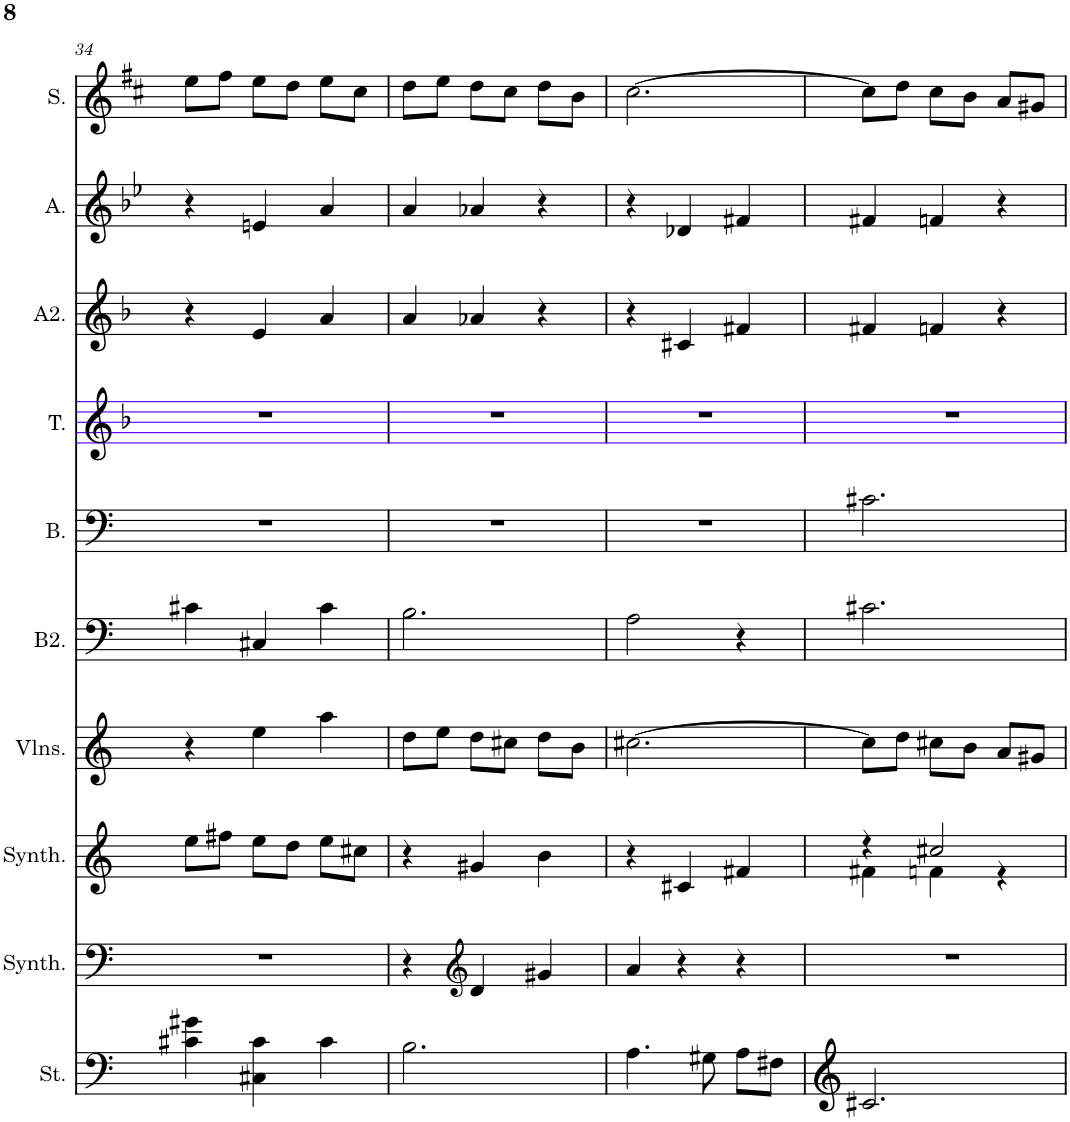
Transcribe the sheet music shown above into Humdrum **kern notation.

**kern	**kern	**kern	**kern	**kern	**kern	**kern	**kern	**kern	**kern
*part10	*part9	*part8	*part7	*part6	*part5	*part4	*part3	*part2	*part1
*staff10	*staff9	*staff8	*staff7	*staff6	*staff5	*staff4	*staff3	*staff2	*staff1
*I"Cordes, D'Bass/Strings, etc	*I"Synthétiseur d'instruments à cordes, Synth strings, etc	*I"Synthétiseur d'instruments à cordes, Synth strings 2	*I"Violons, 1st violins	*I"Basse 2	*I"Basse	*I"Tenor	*I"Alto 2	*I"Alto	*I"Soprano
*I'St.	*I'Synth.	*I'Synth.	*I'Vlns.	*I'B2.	*I'B.	*I'T.	*I'A2.	*I'A.	*I'S.
!!LO:PB:g=z
*clefF4	*clefG2	*clefG2	*clefG2	*clefF4	*clefF4	*clefG2	*clefG2	*clefG2	*clefG2
*k[]	*k[]	*k[]	*k[]	*k[]	*k[]	*k[b-]	*k[b-]	*k[b-e-]	*k[f#c#]
*M3/4	*M3/4	*M3/4	*M3/4	*M3/4	*M3/4	*M3/4	*M3/4	*M3/4	*M3/4
=34	=34	=34	=34	=34	=34	=34	=34	=34	=34
4c#X\ 4g#X\	2.r	8ee\L	4r	4c#X\	2.r	2.r	4r	4r	8ee\L
.	.	8ff#X\J	.	.	.	.	.	.	8ff#\J
4C#X\ 4c#\	.	8ee\L	4ee\	4C#X/	.	.	4e/	4en/	8ee\L
.	.	8dd\J	.	.	.	.	.	.	8dd\J
4c#\	.	8ee\L	4aa\	4c#\	.	.	4a/	4a/	8ee\L
.	.	8cc#X\J	.	.	.	.	.	.	8cc#\J
=35	=35	=35	=35	=35	=35	=35	=35	=35	=35
2.B\	4r	4r	8dd\L	2.B\	2.r	2.r	4a/	4a/	8dd\L
.	.	.	8ee\J	.	.	.	.	.	8ee\J
*	*clefG2	*	*	*	*	*	*	*	*
.	4d/	4g#X/	8dd\L	.	.	.	4a-X/	4a-X/	8dd\L
.	.	.	8cc#X\J	.	.	.	.	.	8cc#\J
.	4g#X/	4b\	8dd\L	.	.	.	4r	4r	8dd\L
.	.	.	8b\J	.	.	.	.	.	8b\J
=36	=36	=36	=36	=36	=36	=36	=36	=36	=36
4.A\	4a/	4r	[2.cc#X\	2A\	2.r	2.r	4r	4r	[2.cc#\
.	4r	4c#X/	.	.	.	.	4c#X/	4d-X/	.
8G#X\	.	.	.	.	.	.	.	.	.
8A\L	4r	4f#X/	.	4r	.	.	4f#X/	4f#X/	.
8F#X\J	.	.	.	.	.	.	.	.	.
=37	=37	=37	=37	=37	=37	=37	=37	=37	=37
*	*	*^	*	*	*	*	*	*	*
2.c#X/	2.r	4r	4f#X\	8cc#\L]	2.c#X\	2.c#X\	2.r	4f#X/	4f#X/	8cc#\L]
.	.	.	.	8dd\J	.	.	.	.	.	8dd\J
.	.	2cc#X/	4fn\	8cc#X\L	.	.	.	4fn/	4fn/	8cc#\L
.	.	.	.	8b\J	.	.	.	.	.	8b\J
.	.	.	4r	8a/L	.	.	.	4r	4r	8a/L
.	.	.	.	8g#X/J	.	.	.	.	.	8g#X/J
*	*	*v	*v	*	*	*	*	*	*	*
=	=	=	=	=	=	=	=	=	=
*-	*-	*-	*-	*-	*-	*-	*-	*-	*-
